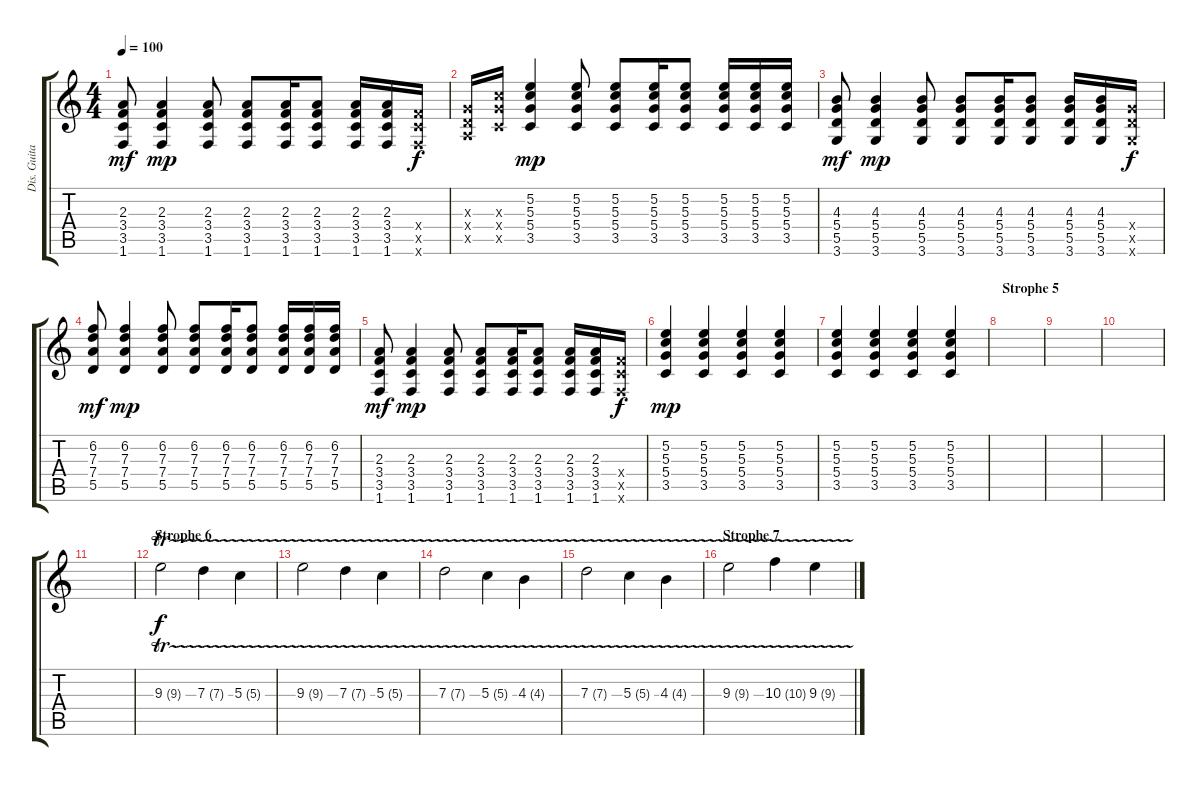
\track ("Dis. Guitar" "Dis. Guita") {instrument overdrivenguitar}
\staff {score tabs}
\tuning (E4 B3 G3 D3 A2 E2) {hide}
\ts (4 4)
\tempo 100
\clef g2
\ks c
(2.3 3.4 3.5 1.6).8{dy mf} (2.3 3.4 3.5 1.6).4{dy mp} (2.3 3.4 3.5 1.6).8 (2.3 3.4 3.5 1.6).8 (2.3 3.4 3.5 1.6).16 (2.3 3.4 3.5 1.6).8 (2.3 3.4 3.5 1.6).16 (2.3 3.4 3.5 1.6).16 (3.4{x} 3.5{x} 1.6{x}).16{dy f} |
(0.3{x} 0.4{x} 0.5{x}).16 (5.3{x} 5.4{x} 3.5{x}).16 (5.2 5.3 5.4 3.5).4{dy mp} (5.2 5.3 5.4 3.5).8 (5.2 5.3 5.4 3.5).8 (5.2 5.3 5.4 3.5).16 (5.2 5.3 5.4 3.5).8 (5.2 5.3 5.4 3.5).16 (5.2 5.3 5.4 3.5).16 (5.2 5.3 5.4 3.5).16 |
(4.3 5.4 5.5 3.6).8{dy mf} (4.3 5.4 5.5 3.6).4{dy mp} (4.3 5.4 5.5 3.6).8 (4.3 5.4 5.5 3.6).8 (4.3 5.4 5.5 3.6).16 (4.3 5.4 5.5 3.6).8 (4.3 5.4 5.5 3.6).16 (4.3 5.4 5.5 3.6).16 (5.4{x} 5.5{x} 3.6{x}).16{dy f} |
(6.2 7.3 7.4 5.5).8{dy mf} (6.2 7.3 7.4 5.5).4{dy mp} (6.2 7.3 7.4 5.5).8 (6.2 7.3 7.4 5.5).8 (6.2 7.3 7.4 5.5).16 (6.2 7.3 7.4 5.5).8 (6.2 7.3 7.4 5.5).16 (6.2 7.3 7.4 5.5).16 (6.2 7.3 7.4 5.5).16 |
(2.3 3.4 3.5 1.6).8{dy mf} (2.3 3.4 3.5 1.6).4{dy mp} (2.3 3.4 3.5 1.6).8 (2.3 3.4 3.5 1.6).8 (2.3 3.4 3.5 1.6).16 (2.3 3.4 3.5 1.6).8 (2.3 3.4 3.5 1.6).16 (2.3 3.4 3.5 1.6).16 (3.4{x} 3.5{x} 1.6{x}).16{dy f} |
(5.2 5.3 5.4 3.5).4{dy mp} (5.2 5.3 5.4 3.5).4 (5.2 5.3 5.4 3.5).4 (5.2 5.3 5.4 3.5).4 |
(5.2 5.3 5.4 3.5).4 (5.2 5.3 5.4 3.5).4 (5.2 5.3 5.4 3.5).4 (5.2 5.3 5.4 3.5).4 |
\section ("" "Strophe 5")
|
|
|
|
\section ("" "Strophe 6")
9.3{tr (9 16)}.2{dy f volume 9} 7.3{tr (7 16)}.4 5.3{tr (5 16)}.4 |
9.3{tr (9 16)}.2 7.3{tr (7 16)}.4 5.3{tr (5 16)}.4 |
7.3{tr (7 16)}.2 5.3{tr (5 16)}.4 4.3{tr (4 16)}.4 |
7.3{tr (7 16)}.2 5.3{tr (5 16)}.4 4.3{tr (4 16)}.4 |
\section ("" "Strophe 7")
9.3{tr (9 16)}.2{volume 11} 10.3{tr (10 16)}.4 9.3{tr (9 16)}.4
